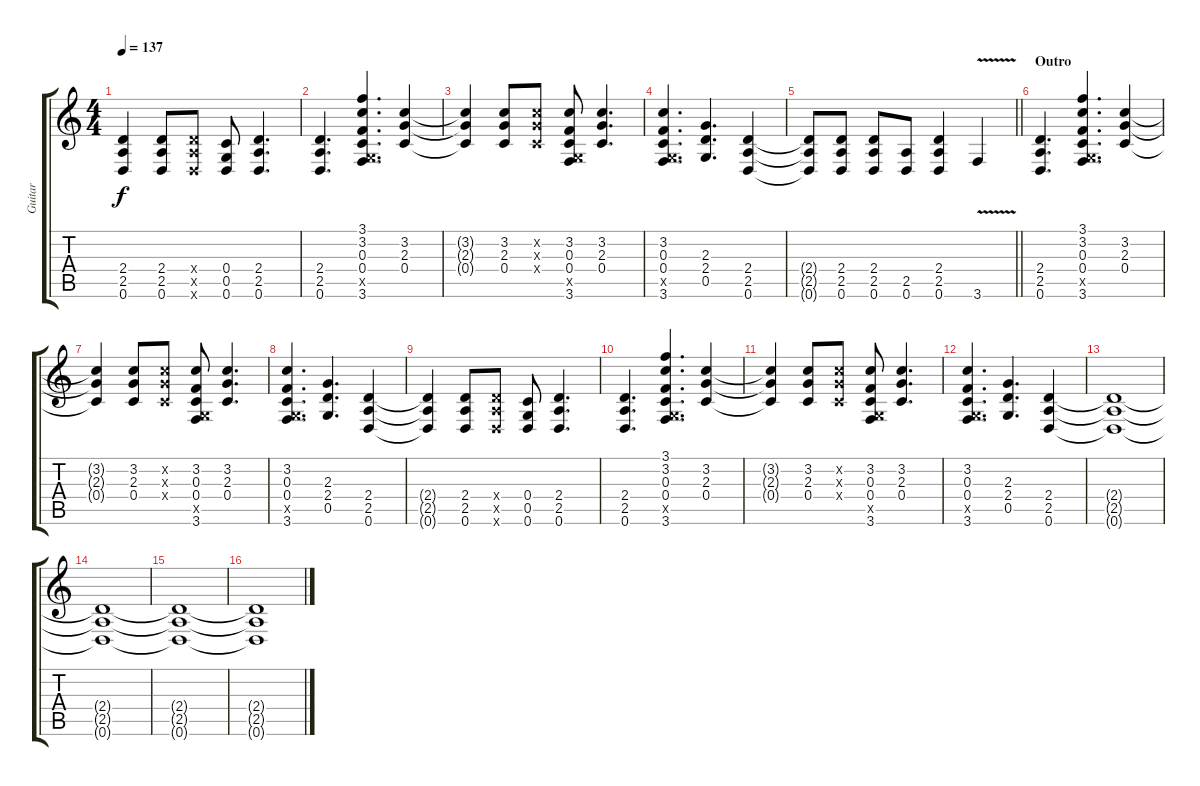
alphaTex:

\track ("Guitar" "Guitar") {instrument distortionguitar}
\staff {score tabs}
\tuning (D4 A3 F3 C3 G2 D2) {hide}
\ts (4 4)
\tempo 137
\clef g2
\ks c
(2.4{t} 2.5{t} 0.6{t}).4{dy f} (2.4 2.5 0.6).8 (2.4{x} 2.5{x} 0.6{x}).8 (0.4 0.5 0.6).8 (2.4 2.5 0.6).4{d} |
(2.4 2.5 0.6).4{d} (3.1 3.2 0.3 0.4 0.5{x} 3.6).4{d} (3.2 2.3 0.4).4 |
(3.2{t} 2.3{t} 0.4{t}).4 (3.2 2.3 0.4).8 (3.2{x} 2.3{x} 0.4{x}).8 (3.2 0.3 0.4 0.5{x} 3.6).8 (3.2 2.3 0.4).4{d} |
(3.2 0.3 0.4 0.5{x} 3.6).4{d} (2.3 2.4 0.5).4{d} (2.4 2.5 0.6).4 |
\barLineRight lightlight
(2.4{t} 2.5{t} 0.6{t}).8 (2.4 2.5 0.6).8 (2.4 2.5 0.6).8 (2.5 0.6).8 (2.4 2.5 0.6).4 3.6{v}.4 |
\section ("" "Outro")
(2.4 2.5 0.6).4{d} (3.1 3.2 0.3 0.4 0.5{x} 3.6).4{d} (3.2 2.3 0.4).4 |
(3.2{t} 2.3{t} 0.4{t}).4 (3.2 2.3 0.4).8 (3.2{x} 2.3{x} 0.4{x}).8 (3.2 0.3 0.4 0.5{x} 3.6).8 (3.2 2.3 0.4).4{d} |
(3.2 0.3 0.4 0.5{x} 3.6).4{d} (2.3 2.4 0.5).4{d} (2.4 2.5 0.6).4 |
(2.4{t} 2.5{t} 0.6{t}).4 (2.4 2.5 0.6).8 (2.4{x} 2.5{x} 0.6{x}).8 (0.4 0.5 0.6).8 (2.4 2.5 0.6).4{d} |
(2.4 2.5 0.6).4{d} (3.1 3.2 0.3 0.4 0.5{x} 3.6).4{d} (3.2 2.3 0.4).4 |
(3.2{t} 2.3{t} 0.4{t}).4 (3.2 2.3 0.4).8 (3.2{x} 2.3{x} 0.4{x}).8 (3.2 0.3 0.4 0.5{x} 3.6).8 (3.2 2.3 0.4).4{d} |
(3.2 0.3 0.4 0.5{x} 3.6).4{d} (2.3 2.4 0.5).4{d} (2.4 2.5 0.6).4 |
(2.4{t} 2.5{t} 0.6{t}).1{volume 0} |
(2.4{t} 2.5{t} 0.6{t}).1 |
(2.4{t} 2.5{t} 0.6{t}).1 |
(2.4{t} 2.5{t} 0.6{t}).1
